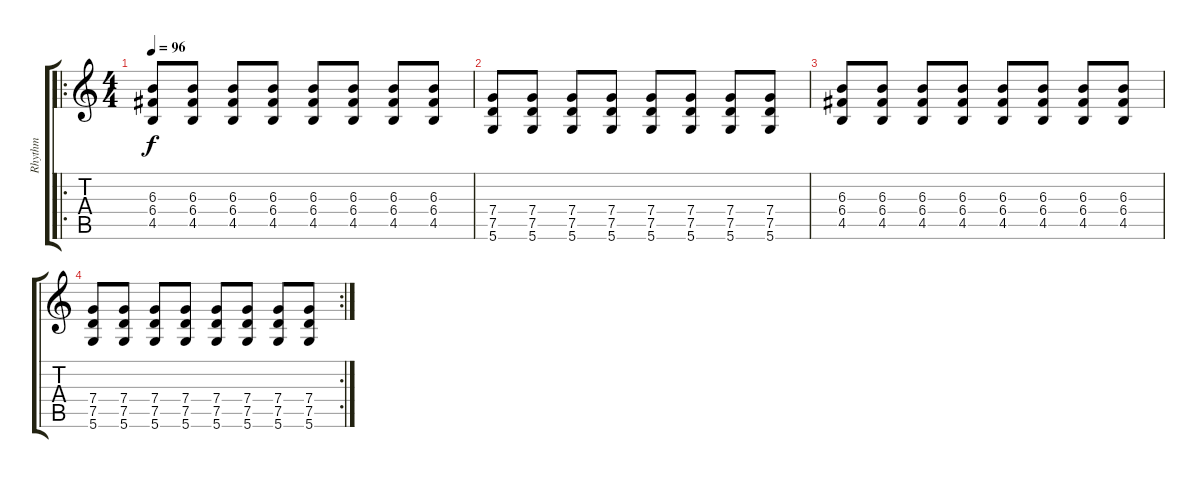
\track ("Rhythm" "Rhythm") {instrument electricguitarclean}
\staff {score tabs}
\tuning (D4 A3 F3 C3 G2 D2) {hide}
\ro
\ts (4 4)
\tempo 96
\clef g2
\ks c
(6.3 6.4 4.5).8{dy f} (6.3 6.4 4.5).8 (6.3 6.4 4.5).8 (6.3 6.4 4.5).8 (6.3 6.4 4.5).8 (6.3 6.4 4.5).8 (6.3 6.4 4.5).8 (6.3 6.4 4.5).8 |
(7.4 7.5 5.6).8 (7.4 7.5 5.6).8 (7.4 7.5 5.6).8 (7.4 7.5 5.6).8 (7.4 7.5 5.6).8 (7.4 7.5 5.6).8 (7.4 7.5 5.6).8 (7.4 7.5 5.6).8 |
(6.3 6.4 4.5).8 (6.3 6.4 4.5).8 (6.3 6.4 4.5).8 (6.3 6.4 4.5).8 (6.3 6.4 4.5).8 (6.3 6.4 4.5).8 (6.3 6.4 4.5).8 (6.3 6.4 4.5).8 |
\rc 2
(7.4 7.5 5.6).8 (7.4 7.5 5.6).8 (7.4 7.5 5.6).8 (7.4 7.5 5.6).8 (7.4 7.5 5.6).8 (7.4 7.5 5.6).8 (7.4 7.5 5.6).8 (7.4 7.5 5.6).8
